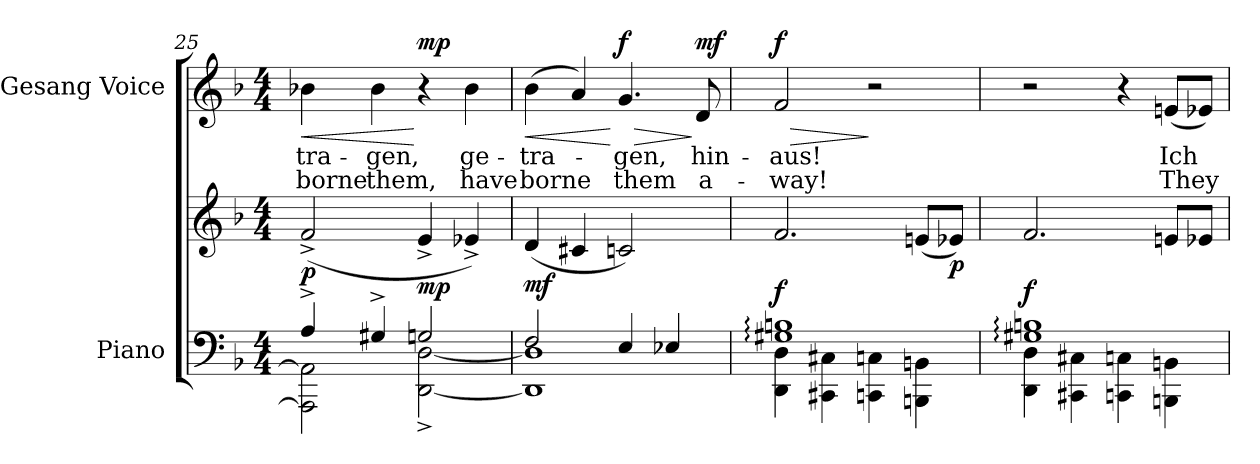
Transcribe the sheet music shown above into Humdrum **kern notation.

**kern	**kern	**dynam	**kern	**text	**text	**dynam
*part2	*part2	*part2	*part1	*part1	*part1	*part1
*staff3	*staff2	*staff2/3	*staff1	*staff1	*staff1	*staff1
*I"Piano	*	*	*I"Gesang Voice	*	*	*
*I'Pno	*	*	*	*	*	*
*clefF4	*clefG2	*	*clefG2	*	*	*
*k[b-]	*k[b-]	*	*k[b-]	*	*	*
*M4/4	*M4/4	*	*M4/4	*	*	*
=25	=25	=25	=25	=25	=25	=25
*^	*	*	*	*	*	*
!	!	!	!LO:DY:b	!	!LO:LY:b	!LO:LY:b	!LO:HP:b
4A^/	2AAA\] 2AA\]	(<2f^/	p	4b-X\	-tra-	borne	<
!	!	!	!	!	!LO:LY:b	!LO:LY:b	!
4G#X^/	.	.	.	4b-\	-gen,	them,	.
!	!	!	!LO:DY:b	!	!	!	!LO:DY:n=1:a
2Gn/	[2DD\^ [2D\^	4e^/	mp	4r	.	.	[ mp
!	!	!	!	!	!LO:LY:b	!LO:LY:b	!
.	.	4e-X^/)	.	4b-\	ge-	have	.
=26	=26	=26	=26	=26	=26	=26	=26
!	!	!	!LO:DY:b	!	!LO:LY:b	!LO:LY:b	!LO:HP:b
2F/	1DD] 1D]	(<4d/	mf	(>4b-\	-tra-	borne	<
.	.	4c#X/	.	4a/)	.	.	.
!	!	!	!	!	!LO:LY:b	!LO:LY:b	!LO:HP:n=1:b
!	!	!	!	!	!	!	!LO:DY:n=1:a
4E/	.	2cn/)	.	4.g/	-gen,	them	[ > f
4E-X/	.	.	.	.	.	.	.
!	!	!	!	!	!LO:LY:b	!LO:LY:b	!LO:DY:n=2:a
.	.	.	.	8d/	hin-	a-	] mf
!!LO:PB:g=z
=27	=27	=27	=27	=27	=27	=27	=27
!	!	!	!LO:DY:a=2	!	!LO:LY:b	!LO:LY:b	!LO:HP:b
!	!	!	!	!	!	!	!LO:DY:n=1:a
1G#X: 1Bn:	4DD\ 4D\	2.f/	f	2f/	-aus!	-way!	> f
.	4CC#X\ 4C#X\	.	.	.	.	.	.
.	4CCn\ 4Cn\	.	.	2r	.	.	]
.	4BBBn\ 4BBn\	(<8en/L	.	.	.	.	.
!	!	!	!LO:DY:b	!	!	!	!
.	.	8e-X/J)	p	.	.	.	.
=28	=28	=28	=28	=28	=28	=28	=28
!	!	!	!LO:DY:a=2	!	!	!	!
1G#X: 1Bn:	4DD\ 4D\	2.f/	f	2r	.	.	.
.	4CC#X\ 4C#X\	.	.	.	.	.	.
.	4CCn\ 4Cn\	.	.	4r	.	.	.
!	!	!	!	!	!LO:LY:b	!LO:LY:b	!
.	4BBBn\ 4BBn\	8en/L	.	(<8en/L	Ich	They	.
.	.	8e-X/J	.	8e-X/J)	.	.	.
*v	*v	*	*	*	*	*	*
=	=	=	=	=	=	=
*-	*-	*-	*-	*-	*-	*-
